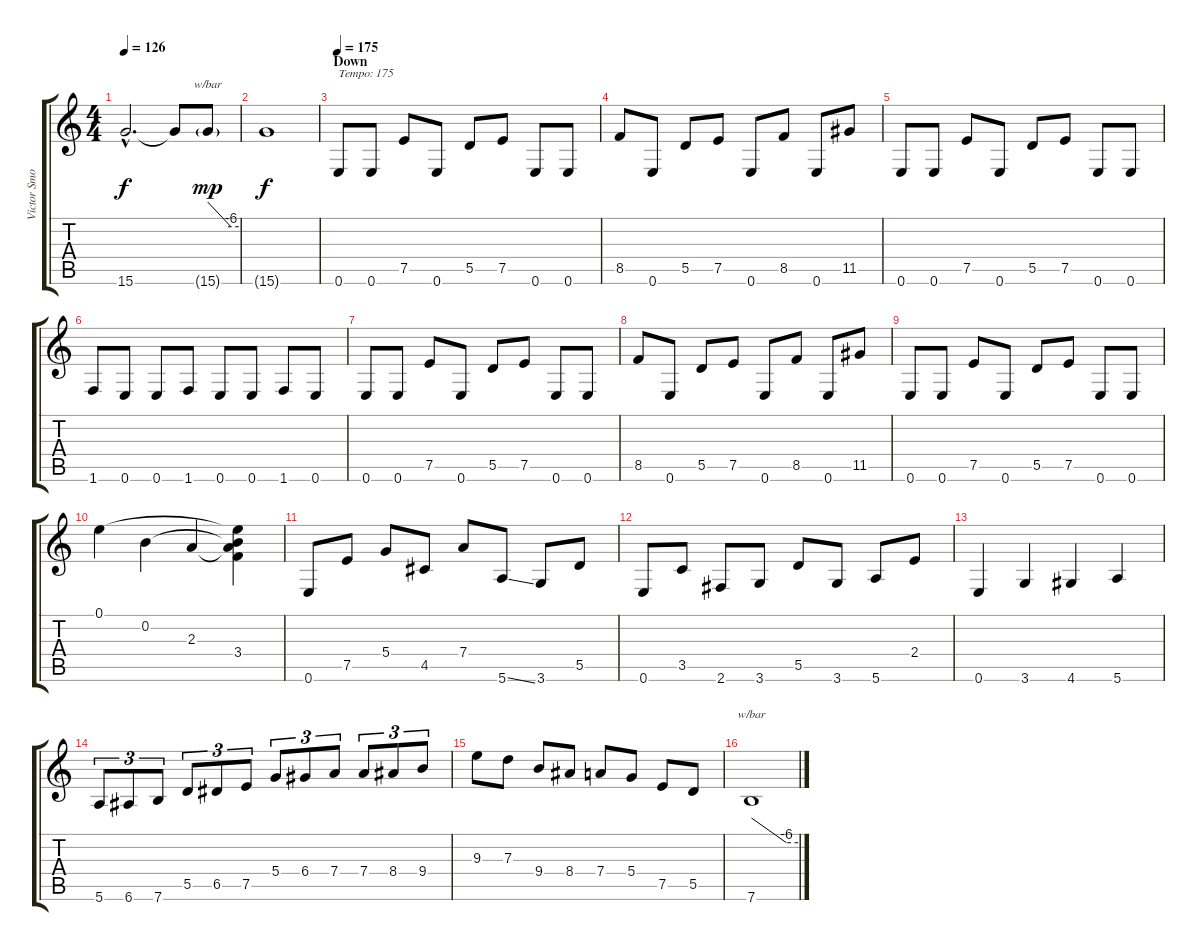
\track ("Victor Smolski" "Victor Smo") {instrument distortionguitar}
\staff {score tabs}
\tuning (E4 B3 G3 D3 A2 E2) {hide}
\ts (4 4)
\tempo 126
\clef g2
\ks c
15.6{hac}.2{d dy f} 15.6{t}.8 15.6{g}.8{tbe (custom default 0 0 45 -24 60 -24) dy mp} |
15.6{t}.1{dy f} |
\section ("" "Down")
\tempo 175
0.6.8{txt "Tempo: 175"} 0.6.8 7.5.8 0.6.8 5.5.8 7.5.8 0.6.8 0.6.8 |
8.5.8 0.6.8 5.5.8 7.5.8 0.6.8 8.5.8 0.6.8 11.5.8 |
0.6.8 0.6.8 7.5.8 0.6.8 5.5.8 7.5.8 0.6.8 0.6.8 |
1.6.8 0.6.8 0.6.8 1.6.8 0.6.8 0.6.8 1.6.8 0.6.8 |
0.6.8 0.6.8 7.5.8 0.6.8 5.5.8 7.5.8 0.6.8 0.6.8 |
8.5.8 0.6.8 5.5.8 7.5.8 0.6.8 8.5.8 0.6.8 11.5.8 |
0.6.8 0.6.8 7.5.8 0.6.8 5.5.8 7.5.8 0.6.8 0.6.8 |
0.1.4 0.2.4 2.3.4 (0.1{t} 0.2{t} 2.3{t} 3.4).4 |
0.6.8 7.5.8 5.4.8 4.5.8 7.4.8 5.6{ss}.8 3.6.8 5.5.8 |
0.6.8 3.5.8 2.6.8 3.6.8 5.5.8 3.6.8 5.6.8 2.4.8 |
0.6.4 3.6.4 4.6.4 5.6.4 |
5.6.8{tu (3 2)} 6.6.8{tu (3 2)} 7.6.8{tu (3 2)} 5.5.8{tu (3 2)} 6.5.8{tu (3 2)} 7.5.8{tu (3 2)} 5.4.8{tu (3 2)} 6.4.8{tu (3 2)} 7.4.8{tu (3 2)} 7.4.8{tu (3 2)} 8.4.8{tu (3 2)} 9.4.8{tu (3 2)} |
9.3.8 7.3.8 9.4.8 8.4.8 7.4.8 5.4.8 7.5.8 5.5.8 |
7.6.1{tbe (custom default 0 0 45 -24 60 -24)}
